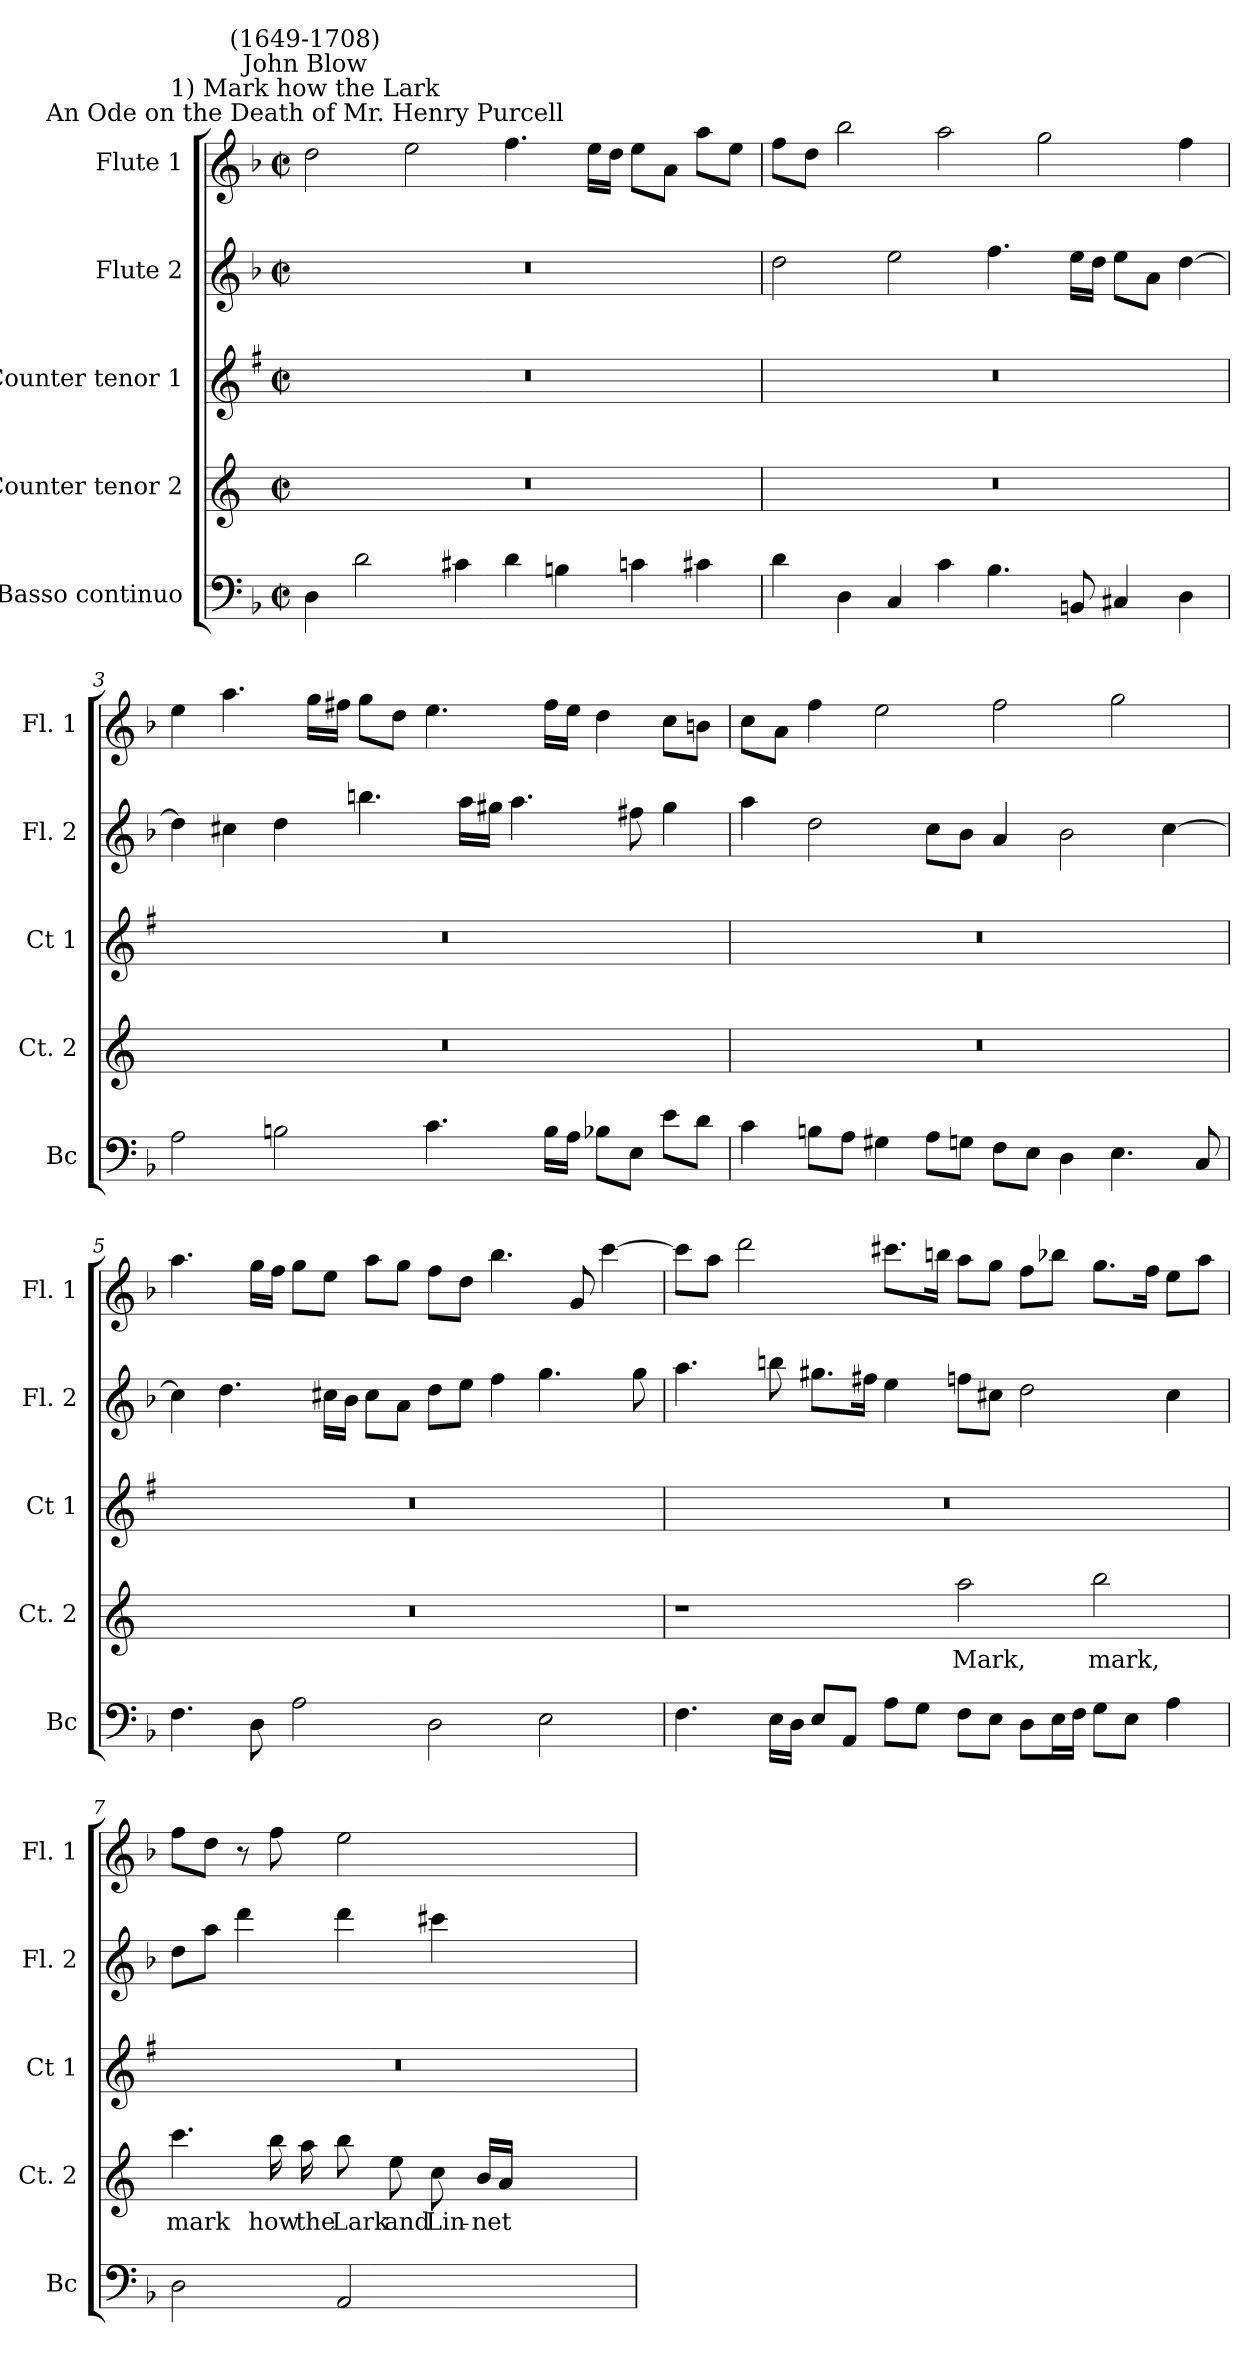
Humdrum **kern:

**kern	**kern	**text	**kern	**kern	**kern
*part5	*part4	*part4	*part3	*part2	*part1
*staff5	*staff4	*staff4	*staff3	*staff2	*staff1
*I"Basso continuo	*I"Counter tenor 2	*	*I"Counter tenor 1	*I"Flute 2	*I"Flute 1
*I'Bc	*I'Ct. 2	*	*I'Ct 1	*I'Fl. 2	*I'Fl. 1
*clefF4	*clefG2	*	*clefG2	*clefG2	*clefG2
*	*ITrd4c7	*	*ITrd1c2	*	*
*k[b-]	*k[b-]	*	*k[b-]	*k[b-]	*k[b-]
*F:	*F:	*	*F:	*F:	*F:
*M4/2	*M4/2	*	*M4/2	*M4/2	*M4/2
*met(c|)	*met(c|)	*	*met(c|)	*met(c|)	*met(c|)
=1	=1	=1	=1	=1	=1
!	!	!	!	!	!LO:TX:a:cj:t=An Ode on the Death of Mr. Henry Purcell
!	!	!	!	!	!LO:TX:a:cj:t=1) Mark how the Lark
!	!	!	!	!	!LO:TX:a:cj:t=John Blow
!	!	!	!	!	!LO:TX:a:cj:t=(1649-1708)
4D	0r	.	0r	0r	2dd
2d	.	.	.	.	.
.	.	.	.	.	2ee
4c#X	.	.	.	.	.
4d	.	.	.	.	4.ff
4Bn	.	.	.	.	.
.	.	.	.	.	16eeLL
.	.	.	.	.	16ddJJ
4cn	.	.	.	.	8eeL
.	.	.	.	.	8aJ
4c#X	.	.	.	.	8aaL
.	.	.	.	.	8eeJ
=2	=2	=2	=2	=2	=2
4d	0r	.	0r	2dd	8ffL
.	.	.	.	.	8ddJ
4D	.	.	.	.	2bb-
4C	.	.	.	2ee	.
4c	.	.	.	.	2aa
4.B-	.	.	.	4.ff	.
.	.	.	.	.	2gg
8BBn	.	.	.	16eeLL	.
.	.	.	.	16ddJJ	.
4C#X	.	.	.	8eeL	.
.	.	.	.	8aJ	.
4D	.	.	.	[4dd	4ff
=3	=3	=3	=3	=3	=3
2A	0r	.	0r	4dd]	4ee
.	.	.	.	4cc#X	4.aa
2Bn	.	.	.	4dd	.
.	.	.	.	.	16ggLL
.	.	.	.	.	16ff#XJJ
.	.	.	.	4.bbn	8ggL
.	.	.	.	.	8ddJ
4.c	.	.	.	.	4.ee
.	.	.	.	16aaLL	.
.	.	.	.	16gg#XJJ	.
.	.	.	.	4.aa	.
16BLL	.	.	.	.	16ff#LL
16AJJ	.	.	.	.	16eeJJ
8B-XL	.	.	.	.	4dd
8EJ	.	.	.	8ff#X	.
8eL	.	.	.	4gg#	8ccL
8dJ	.	.	.	.	8bnJ
!!LO:LB:g=z
=4	=4	=4	=4	=4	=4
4c	0r	.	0r	4aa	8ccL
.	.	.	.	.	8aJ
8BnL	.	.	.	2dd	4ff
8AJ	.	.	.	.	.
4G#X	.	.	.	.	2ee
8AL	.	.	.	8ccL	.
8GnJ	.	.	.	8b-J	.
8FL	.	.	.	4a	2ff
8EJ	.	.	.	.	.
4D	.	.	.	2b-	.
4.E	.	.	.	.	2gg
.	.	.	.	[4cc	.
8C	.	.	.	.	.
=5	=5	=5	=5	=5	=5
4.F	0r	.	0r	4cc]	4.aa
.	.	.	.	4.dd	.
8D	.	.	.	.	16ggLL
.	.	.	.	.	16ffJJ
2A	.	.	.	.	8ggL
.	.	.	.	16cc#XLL	8eeJ
.	.	.	.	16b-JJ	.
.	.	.	.	8cc#L	8aaL
.	.	.	.	8aJ	8ggJ
2D	.	.	.	8ddL	8ffL
.	.	.	.	8eeJ	8ddJ
.	.	.	.	4ff	4.bb-
2E	.	.	.	4.gg	.
.	.	.	.	.	8g
.	.	.	.	.	[4ccc
.	.	.	.	8gg	.
=6	=6	=6	=6	=6	=6
4.F	1r	.	0r	4.aa	8cccL]
.	.	.	.	.	8aaJ
.	.	.	.	.	2ddd
16ELL	.	.	.	8bbn	.
16DJJ	.	.	.	.	.
8EL	.	.	.	8.gg#XL	.
8AAJ	.	.	.	.	.
.	.	.	.	16ff#XJ	.
8AL	.	.	.	4ee	8.ccc#XL
8GJ	.	.	.	.	.
.	.	.	.	.	16bbnJ
!	!	!LO:LY:b	!	!	!
8FL	2dd	Mark,	.	8ffnL	8aaL
8EJ	.	.	.	8cc#XJ	8ggJ
8DL	.	.	.	2dd	8ffL
16EL	.	.	.	.	8bb-XJ
16FJJ	.	.	.	.	.
!	!	!LO:LY:b	!	!	!
8GL	2ee	mark,	.	.	8.ggL
8EJ	.	.	.	.	.
.	.	.	.	.	16ffJ
4A	.	.	.	4cc#	8eeL
.	.	.	.	.	8aaJ
!!LO:LB:g=z
=7	=7	=7	=7	=7	=7
!	!	!LO:LY:b	!	!	!
2D	4.ff	mark	0r	8ddL	8ffL
.	.	.	.	8aaJ	8ddJ
.	.	.	.	4ddd	8r
!	!	!LO:LY:b	!	!	!
.	16ee	how	.	.	8ff
!	!	!LO:LY:b	!	!	!
.	16dd	the	.	.	.
!	!	!LO:LY:b	!	!	!
2AA	8ee	Lark	.	4ddd	2ee
!	!	!LO:LY:b	!	!	!
.	8a	and	.	.	.
!	!	!LO:LY:b	!	!	!
.	8f	Lin-	.	4ccc#X	.
!	!	!LO:LY:b	!	!	!
.	16eLL	-net	.	.	.
.	16dJJ	.	.	.	.
1ryy	1ryy	.	.	1ryy	1ryy
=	=	=	=	=	=
*-	*-	*-	*-	*-	*-
